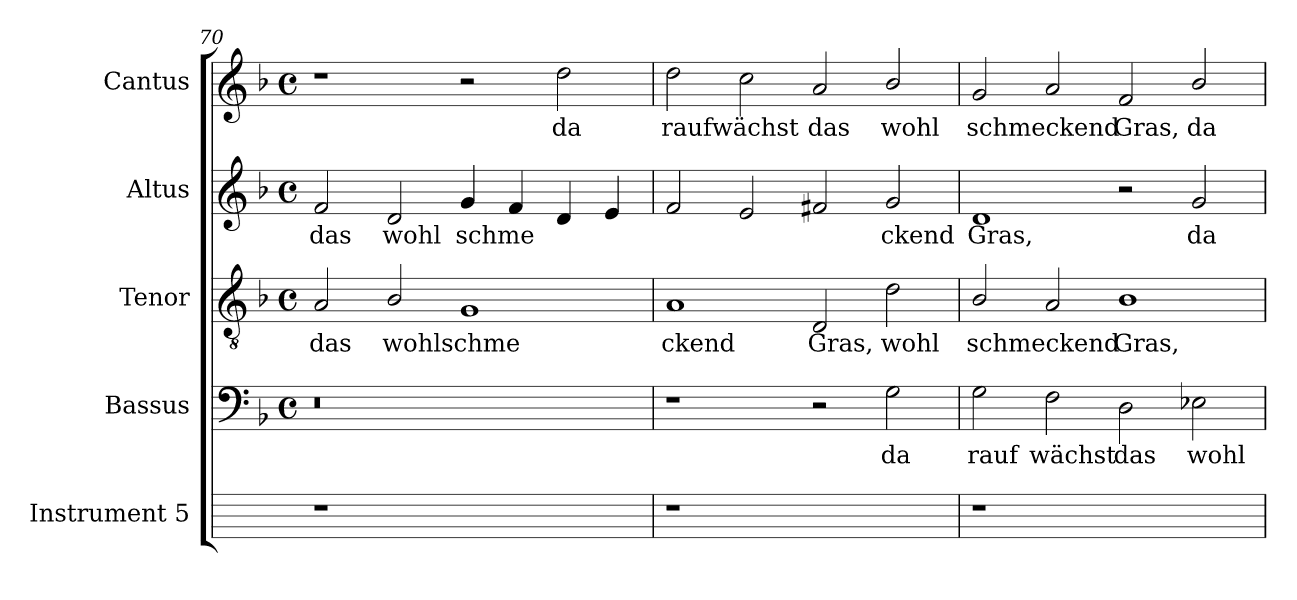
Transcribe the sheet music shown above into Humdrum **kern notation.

**kern	**kern	**text	**kern	**text	**kern	**text	**kern	**text
*part5	*part4	*part4	*part3	*part3	*part2	*part2	*part1	*part1
*staff5	*staff4	*staff4	*staff3	*staff3	*staff2	*staff2	*staff1	*staff1
*I"Instrument 5	*I"Bassus	*	*I"Tenor	*	*I"Altus	*	*I"Cantus	*
*	*clefF4	*	*clefGv2	*	*clefG2	*	*clefG2	*
*	*k[b-]	*	*k[b-]	*	*k[b-]	*	*k[b-]	*
*	*F:	*	*F:	*	*F:	*	*F:	*
*	*M4/4	*	*M4/4	*	*M4/4	*	*M4/4	*
*	*met(c)	*	*met(c)	*	*met(c)	*	*met(c)	*
=70	=70	=70	=70	=70	=70	=70	=70	=70
!	!	!	!	!LO:LY:b:cj	!	!LO:LY:b:cj	!	!
1r	0r	.	2A/	das	2f/	das	1r	.
!	!	!	!	!LO:LY:b	!	!LO:LY:b:cj	!	!
.	.	.	2B-/	wohlschme	2d/	wohl	.	.
!	!	!	!	!	!	!LO:LY:b	!	!
1ryy	.	.	1G	.	4g/	schme	2r	.
.	.	.	.	.	4f/	.	.	.
!	!	!	!	!	!	!	!	!LO:LY:b:cj
.	.	.	.	.	4d/	.	2dd\	da
.	.	.	.	.	4e/	.	.	.
!!LO:LB:g=z
=71	=71	=71	=71	=71	=71	=71	=71	=71
!	!	!	!	!LO:LY:b:cj	!	!	!	!LO:LY:b
1r	1r	.	1A	ckend	2f/	.	2dd\	raufwächst
.	.	.	.	.	2e/	.	2cc\	.
!	!	!	!	!LO:LY:b:cj	!	!	!	!LO:LY:b:cj
1ryy	2r	.	2D/	Gras,	2f#X/	.	2a/	das
!	!	!LO:LY:b:cj	!	!LO:LY:b:cj	!	!LO:LY:b:cj	!	!LO:LY:b:cj
.	2G\	da	2d\	wohl	2g/	ckend	2b-/	wohl
=72	=72	=72	=72	=72	=72	=72	=72	=72
!	!	!LO:LY:b:cj	!	!LO:LY:b:cj	!	!LO:LY:b:cj	!	!LO:LY:b:cj
1r	2G\	rauf	2B-/	schmeckend	1d	Gras,	2g/	schmeckend
!	!	!LO:LY:b:cj	!	!	!	!	!	!
.	2F\	wächst	2A/	.	.	.	2a/	.
!	!	!LO:LY:b:cj	!	!LO:LY:b:cj	!	!	!	!LO:LY:b:cj
1ryy	2D\	das	1B-	Gras,	2r	.	2f/	Gras,
!	!	!LO:LY:b:cj	!	!	!	!LO:LY:b:cj	!	!LO:LY:b:cj
.	2E-X\	wohl	.	.	2g/	da	2b-/	da
=	=	=	=	=	=	=	=	=
*-	*-	*-	*-	*-	*-	*-	*-	*-
